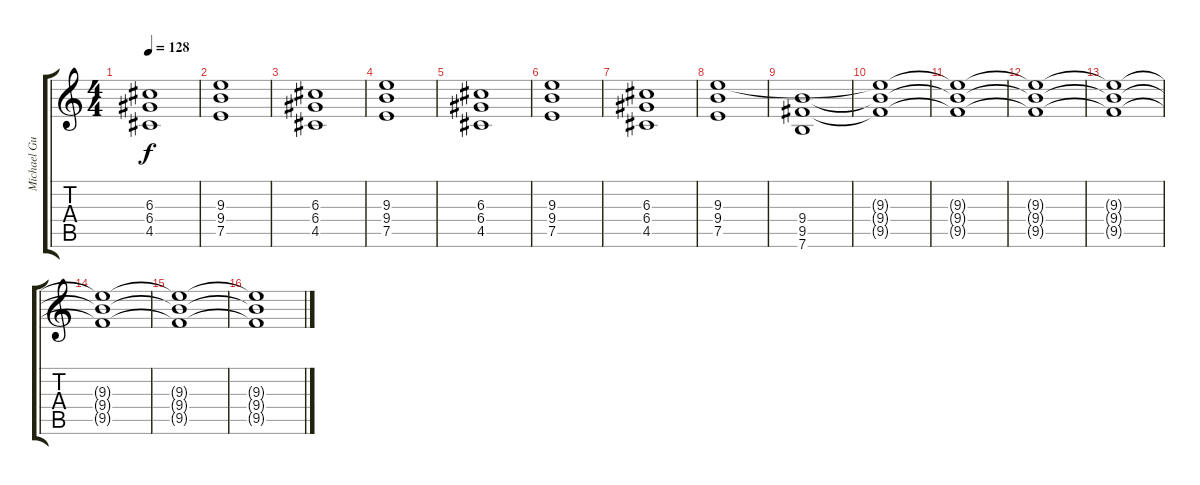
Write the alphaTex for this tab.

\track ("Michael Guy Chislett" "Michael Gu") {instrument overdrivenguitar}
\staff {score tabs}
\tuning (E4 B3 G3 D3 A2 E2) {hide}
\ts (4 4)
\tempo 128
\clef g2
\ks c
(6.3 6.4 4.5).1{dy f} |
(9.3 9.4 7.5).1 |
(6.3 6.4 4.5).1 |
(9.3 9.4 7.5).1 |
(6.3 6.4 4.5).1 |
(9.3 9.4 7.5).1 |
(6.3 6.4 4.5).1 |
(9.3 9.4 7.5).1 |
(9.4 9.5 7.6).1 |
(9.3{t} 9.4{t} 9.5{t}).1 |
(9.3{t} 9.4{t} 9.5{t}).1 |
(9.3{t} 9.4{t} 9.5{t}).1 |
(9.3{t} 9.4{t} 9.5{t}).1 |
(9.3{t} 9.4{t} 9.5{t}).1 |
(9.3{t} 9.4{t} 9.5{t}).1 |
(9.3{t} 9.4{t} 9.5{t}).1
